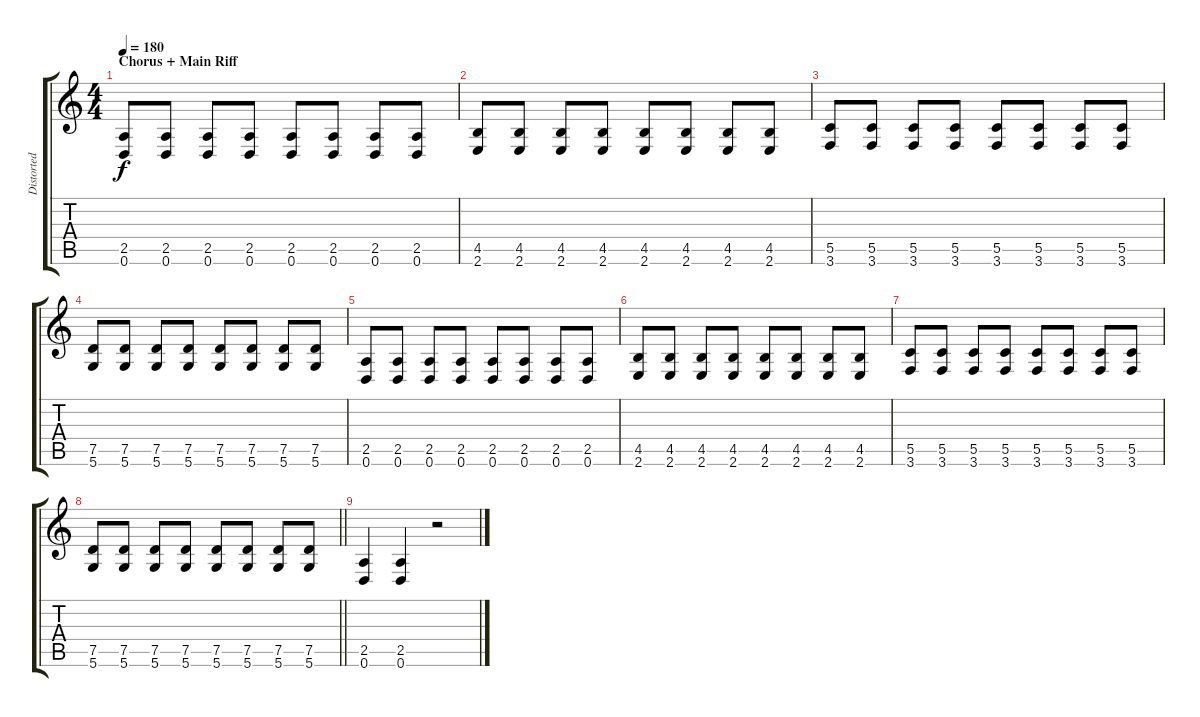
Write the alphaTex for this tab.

\track ("Distorted II" "Distorted ") {instrument distortionguitar}
\staff {score tabs}
\tuning (D4 A3 F3 C3 G2 D2) {hide}
\ts (4 4)
\section ("" "Chorus + Main Riff")
\tempo 180
\clef g2
\ks c
(2.5 0.6).8{dy f} (2.5 0.6).8 (2.5 0.6).8 (2.5 0.6).8 (2.5 0.6).8 (2.5 0.6).8 (2.5 0.6).8 (2.5 0.6).8 |
(4.5 2.6).8 (4.5 2.6).8 (4.5 2.6).8 (4.5 2.6).8 (4.5 2.6).8 (4.5 2.6).8 (4.5 2.6).8 (4.5 2.6).8 |
(5.5 3.6).8 (5.5 3.6).8 (5.5 3.6).8 (5.5 3.6).8 (5.5 3.6).8 (5.5 3.6).8 (5.5 3.6).8 (5.5 3.6).8 |
(7.5 5.6).8 (7.5 5.6).8 (7.5 5.6).8 (7.5 5.6).8 (7.5 5.6).8 (7.5 5.6).8 (7.5 5.6).8 (7.5 5.6).8 |
(2.5 0.6).8 (2.5 0.6).8 (2.5 0.6).8 (2.5 0.6).8 (2.5 0.6).8 (2.5 0.6).8 (2.5 0.6).8 (2.5 0.6).8 |
(4.5 2.6).8 (4.5 2.6).8 (4.5 2.6).8 (4.5 2.6).8 (4.5 2.6).8 (4.5 2.6).8 (4.5 2.6).8 (4.5 2.6).8 |
(5.5 3.6).8 (5.5 3.6).8 (5.5 3.6).8 (5.5 3.6).8 (5.5 3.6).8 (5.5 3.6).8 (5.5 3.6).8 (5.5 3.6).8 |
\barLineRight lightlight
(7.5 5.6).8 (7.5 5.6).8 (7.5 5.6).8 (7.5 5.6).8 (7.5 5.6).8 (7.5 5.6).8 (7.5 5.6).8 (7.5 5.6).8 |
(2.5 0.6).4 (2.5 0.6).4 r.2
